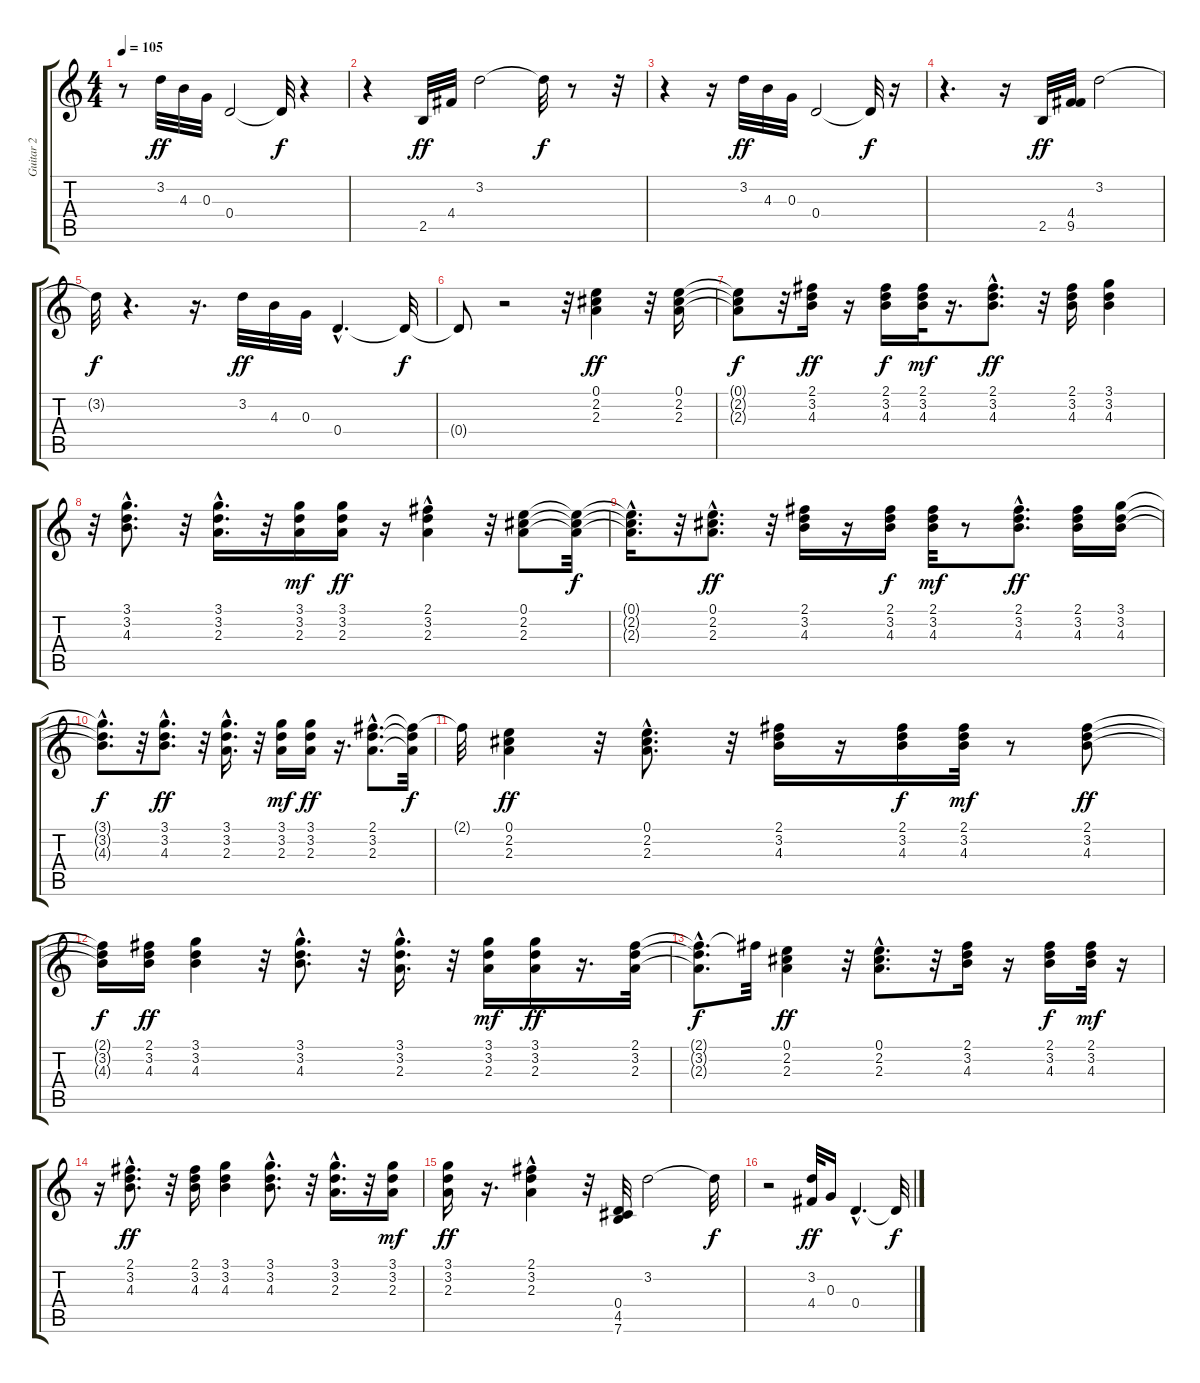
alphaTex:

\track ("Guitar 2" "Guitar 2") {instrument acousticguitarsteel}
\staff {score tabs}
\tuning (E4 B3 G3 D3 A2 E2) {hide}
\ts (4 4)
\tempo 105
\clef g2
\ks c
r.8{dy f} 3.2.32{dy ff} 4.3.32 0.3.32 0.4.2 0.4{t}.32{dy f} r.4 |
r.4 2.5.32{dy ff} 4.4.32 3.2.2 3.2{t}.32{dy f} r.8 r.32 |
r.4 r.16 3.2.32{dy ff} 4.3.32 0.3.32 0.4.2 0.4{t}.32{dy f} r.16 |
r.4{d} r.16 2.5.32{dy ff} (4.4 9.5).32 3.2.2 |
3.2{t}.32{dy f} r.4{d} r.16{d} 3.2.32{dy ff} 4.3.32 0.3.32 0.4{hac}.4{d} 0.4{t}.32{dy f} |
0.4{t}.8 r.2 r.32 (0.1 2.2 2.3).4{dy ff} r.32 (0.1 2.2 2.3).16 |
(0.1{t} 2.2{t} 2.3{t}).8{dy f} r.32 (2.1 3.2 4.3).16{dy ff} r.16 (2.1 3.2 4.3).16{dy f} (2.1 3.2 4.3).32{dy mf} r.16{d} (2.1{hac} 3.2{hac} 4.3{hac}).8{d dy ff} r.32 (2.1 3.2 4.3).16 (3.1 3.2 4.3).4 |
r.32 (3.1{hac} 3.2{hac} 4.3{hac}).8{d} r.32 (3.1{hac} 3.2{hac} 2.3{hac}).16{d} r.32 (3.1 3.2 2.3).16{dy mf} (3.1 3.2 2.3).16{dy ff} r.16 (2.1 3.2{hac} 2.3{hac}).4 r.32 (0.1 2.2 2.3).8 (0.1{t} 2.2{t} 2.3{t}).32{dy f} |
(0.1{hac t} 2.2{hac t} 2.3{hac t}).16{d} r.32 (0.1{hac} 2.2{hac} 2.3{hac}).8{d dy ff} r.32 (2.1 3.2 4.3).16 r.16 (2.1 3.2 4.3).16{dy f} (2.1 3.2 4.3).32{dy mf} r.8 (2.1{hac} 3.2{hac} 4.3{hac}).8{d dy ff} (2.1 3.2 4.3).16 (3.1 3.2 4.3).16 |
(3.1{hac t} 3.2{hac t} 4.3{hac t}).8{d dy f} r.32 (3.1{hac} 3.2{hac} 4.3{hac}).8{d dy ff} r.32 (3.1{hac} 3.2{hac} 2.3{hac}).16{d} r.32 (3.1 3.2 2.3).16{dy mf} (3.1 3.2 2.3).16{dy ff} r.16{d} (2.1{hac} 3.2{hac} 2.3{hac}).8{d} (2.1{t} 3.2{t} 2.3{t}).32{dy f} |
2.1{t}.32 (0.1 2.2 2.3).4{dy ff} r.32 (0.1{hac} 2.2{hac} 2.3{hac}).8{d} r.32 (2.1 3.2 4.3).16 r.16 (2.1 3.2 4.3).16{dy f} (2.1 3.2 4.3).32{dy mf} r.8 (2.1 3.2 4.3).8{dy ff} |
(2.1{t} 3.2{t} 4.3{t}).16{dy f} (2.1 3.2 4.3).16{dy ff} (3.1 3.2 4.3).4 r.32 (3.1{hac} 3.2{hac} 4.3{hac}).8{d} r.32 (3.1{hac} 3.2{hac} 2.3{hac}).16{d} r.32 (3.1 3.2 2.3).16{dy mf} (3.1 3.2 2.3).16{dy ff} r.16{d} (2.1 3.2 2.3).32 |
(2.1{hac t} 3.2{hac t} 2.3{hac t}).8{d dy f} 2.1{t}.32 (0.1 2.2 2.3).4{dy ff} r.32 (0.1{hac} 2.2{hac} 2.3{hac}).8{d} r.32 (2.1 3.2 4.3).16 r.16 (2.1 3.2 4.3).16{dy f} (2.1 3.2 4.3).32{dy mf} r.16 |
r.16 (2.1{hac} 3.2{hac} 4.3{hac}).8{d dy ff} r.32 (2.1 3.2 4.3).16 (3.1 3.2 4.3).4 (3.1{hac} 3.2{hac} 4.3{hac}).8{d} r.32 (3.1{hac} 3.2{hac} 2.3{hac}).16{d} r.32 (3.1 3.2 2.3).16{dy mf} |
(3.1 3.2 2.3).16{dy ff} r.16{d} (2.1 3.2{hac} 2.3{hac}).4 r.32 (0.4 4.5 7.6).32 3.2.2 3.2{t}.32{dy f} |
r.2 (3.2 4.4).32{dy ff} 0.3.16 0.4{hac}.4{d} 0.4{t}.32{dy f}
